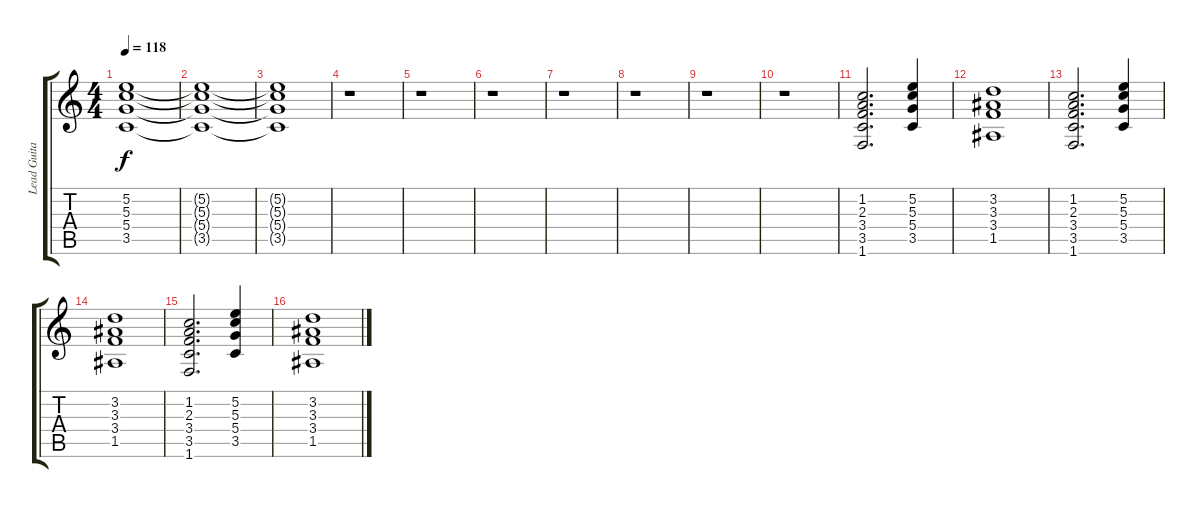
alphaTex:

\track ("Lead Guitar-Pete" "Lead Guita") {instrument distortionguitar}
\staff {score tabs}
\tuning (E4 B3 G3 D3 A2 E2) {hide}
\ts (4 4)
\tempo 118
\clef g2
\ks c
(5.2 5.3 5.4 3.5).1{dy f} |
(5.2{t} 5.3{t} 5.4{t} 3.5{t}).1 |
(5.2{t} 5.3{t} 5.4{t} 3.5{t}).1 |
r.1 |
r.1 |
r.1 |
r.1 |
r.1 |
r.1 |
r.1 |
(1.2 2.3 3.4 3.5 1.6).2{d} (5.2 5.3 5.4 3.5).4 |
(3.2 3.3 3.4 1.5).1 |
(1.2 2.3 3.4 3.5 1.6).2{d} (5.2 5.3 5.4 3.5).4 |
(3.2 3.3 3.4 1.5).1 |
(1.2 2.3 3.4 3.5 1.6).2{d} (5.2 5.3 5.4 3.5).4 |
(3.2 3.3 3.4 1.5).1
